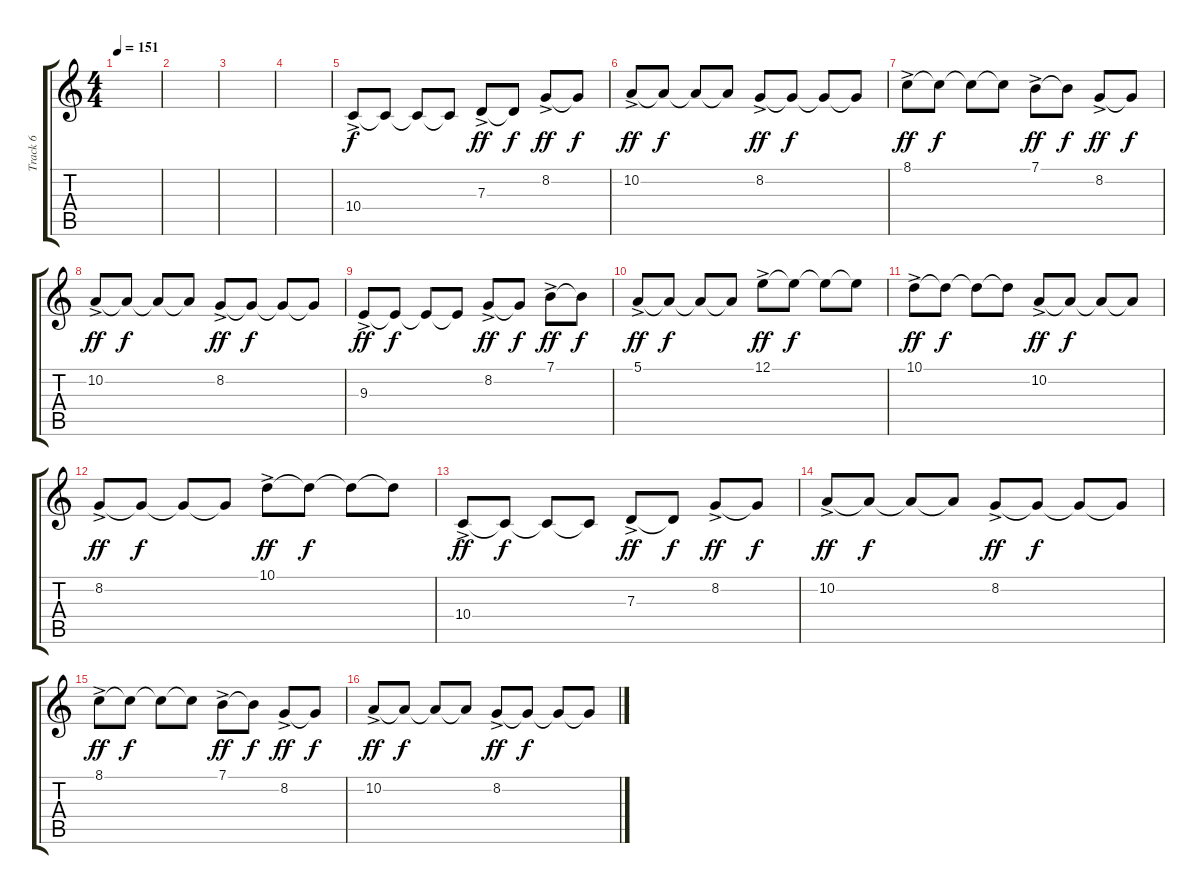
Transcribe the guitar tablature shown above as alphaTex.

\track ("Track 6" "Track 6") {instrument lead1square bank 255}
\staff {score tabs}
\tuning (E4 B3 G3 D3 A2 E2) {hide}
\ts (4 4)
\tempo 151
\clef g2
\ks c
|
|
|
|
10.4{ac}.8 10.4{t}.8{dy f} 10.4{t}.8 10.4{t}.8 7.3{ac}.8{dy ff} 7.3{t}.8{dy f} 8.2{ac}.8{dy ff} 8.2{t}.8{dy f} |
10.2{ac}.8{dy ff} 10.2{t}.8{dy f} 10.2{t}.8 10.2{t}.8 8.2{ac}.8{dy ff} 8.2{t}.8{dy f} 8.2{t}.8 8.2{t}.8 |
8.1{ac}.8{dy ff} 8.1{t}.8{dy f} 8.1{t}.8 8.1{t}.8 7.1{ac}.8{dy ff} 7.1{t}.8{dy f} 8.2{ac}.8{dy ff} 8.2{t}.8{dy f} |
10.2{ac}.8{dy ff} 10.2{t}.8{dy f} 10.2{t}.8 10.2{t}.8 8.2{ac}.8{dy ff} 8.2{t}.8{dy f} 8.2{t}.8 8.2{t}.8 |
9.3{ac}.8{dy ff} 9.3{t}.8{dy f} 9.3{t}.8 9.3{t}.8 8.2{ac}.8{dy ff} 8.2{t}.8{dy f} 7.1{ac}.8{dy ff} 7.1{t}.8{dy f} |
5.1{ac}.8{dy ff} 5.1{t}.8{dy f} 5.1{t}.8 5.1{t}.8 12.1{ac}.8{dy ff} 12.1{t}.8{dy f} 12.1{t}.8 12.1{t}.8 |
10.1{ac}.8{dy ff} 10.1{t}.8{dy f} 10.1{t}.8 10.1{t}.8 10.2{ac}.8{dy ff} 10.2{t}.8{dy f} 10.2{t}.8 10.2{t}.8 |
8.2{ac}.8{dy ff} 8.2{t}.8{dy f} 8.2{t}.8 8.2{t}.8 10.1{ac}.8{dy ff} 10.1{t}.8{dy f} 10.1{t}.8 10.1{t}.8 |
10.4{ac}.8{dy ff} 10.4{t}.8{dy f} 10.4{t}.8 10.4{t}.8 7.3{ac}.8{dy ff} 7.3{t}.8{dy f} 8.2{ac}.8{dy ff} 8.2{t}.8{dy f} |
10.2{ac}.8{dy ff} 10.2{t}.8{dy f} 10.2{t}.8 10.2{t}.8 8.2{ac}.8{dy ff} 8.2{t}.8{dy f} 8.2{t}.8 8.2{t}.8 |
8.1{ac}.8{dy ff} 8.1{t}.8{dy f} 8.1{t}.8 8.1{t}.8 7.1{ac}.8{dy ff} 7.1{t}.8{dy f} 8.2{ac}.8{dy ff} 8.2{t}.8{dy f} |
10.2{ac}.8{dy ff} 10.2{t}.8{dy f} 10.2{t}.8 10.2{t}.8 8.2{ac}.8{dy ff} 8.2{t}.8{dy f} 8.2{t}.8 8.2{t}.8
